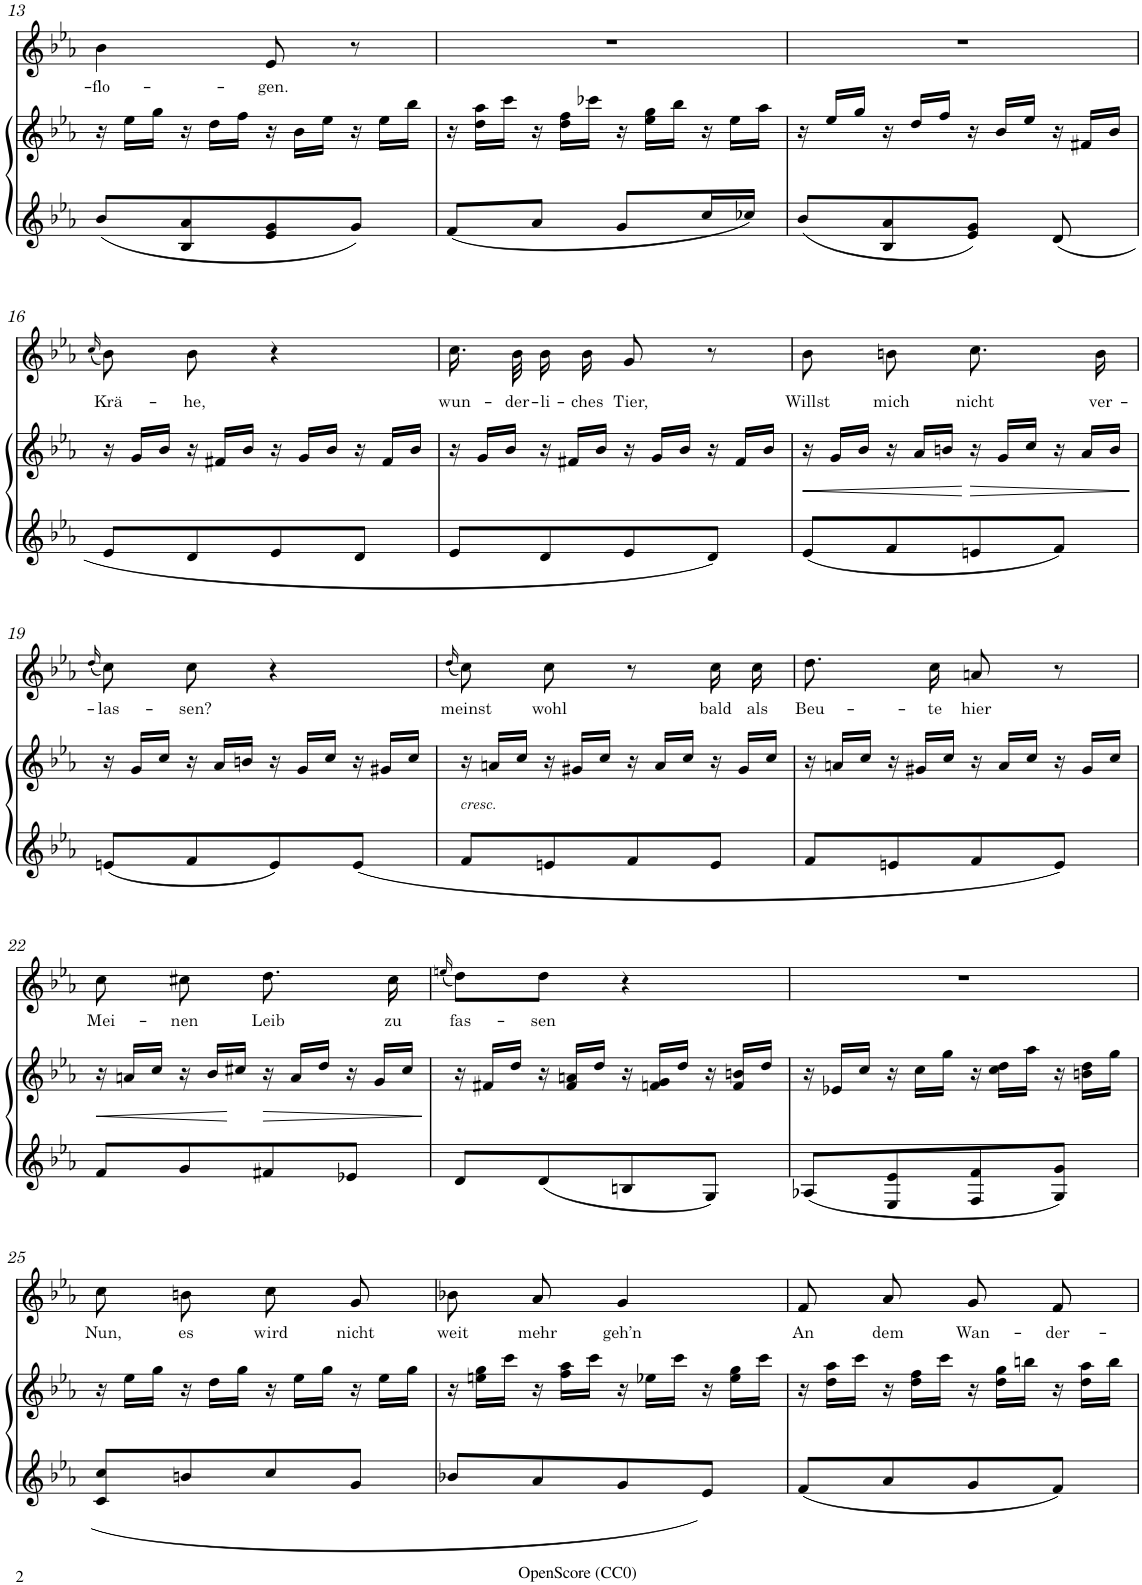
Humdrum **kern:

**kern	**kern	**dynam	**kern	**text
*part2	*part2	*part2	*part1	*part1
*staff3	*staff2	*staff2/3	*staff1	*staff1
*I"Pianoforte	*	*	*I"Singstimme Voice	*
*I'Pno	*	*	*	*
!!LO:PB:g=z
*clefG2	*clefG2	*	*clefG2	*
*k[b-e-a-]	*k[b-e-a-]	*	*k[b-e-a-]	*
*M2/4	*M2/4	*	*M2/4	*
*	*Xtuplet	*	*	*
=13	=13	=13	=13	=13
!	!	!	!	!LO:LY:b
8b-/L	24r	.	4b-\	-flo-
.	24ee-\LL	.	.	.
.	24gg\JJ	.	.	.
8B-/ 8a-/	24r	.	.	.
.	24dd\LL	.	.	.
.	24ff\JJ	.	.	.
!	!	!	!	!LO:LY:b
8e-/ 8g/	24r	.	8e-/	-gen.
.	24b-\LL	.	.	.
.	24ee-\JJ	.	.	.
8g/J	24r	.	8r	.
.	24ee-\LL	.	.	.
.	24bb-\JJ	.	.	.
=14	=14	=14	=14	=14
8f/L	24r	.	2r	.
.	24dd\ 24aa-\LL	.	.	.
.	24ccc\JJ	.	.	.
8a-/J	24r	.	.	.
.	24dd\ 24ff\LL	.	.	.
.	24ccc-X\JJ	.	.	.
8g/L	24r	.	.	.
.	24ee-\ 24gg\LL	.	.	.
.	24bb-\JJ	.	.	.
16cc/L	24r	.	.	.
.	24ee-\LL	.	.	.
16cc-X/JJ	.	.	.	.
.	24aa-\JJ	.	.	.
=15	=15	=15	=15	=15
8b-/L	24r	.	2r	.
.	24ee-/LL	.	.	.
.	24gg/JJ	.	.	.
8B-/ 8a-/	24r	.	.	.
.	24dd/LL	.	.	.
.	24ff/JJ	.	.	.
8e-/ 8g/J	24r	.	.	.
.	24b-/LL	.	.	.
.	24ee-/JJ	.	.	.
8d/	24r	.	.	.
.	24f#X/LL	.	.	.
.	24b-/JJ	.	.	.
!!LO:LB:g=z
=16	=16	=16	=16	=16
.	.	.	(16qcc/	.
!	!	!	!	!LO:LY:b
8e-/L	24r	.	8b-\)	Krä-
.	24g/LL	.	.	.
.	24b-/JJ	.	.	.
!	!	!	!	!LO:LY:b
8d/	24r	.	8b-\	-he,
.	24f#X/LL	.	.	.
.	24b-/JJ	.	.	.
8e-/	24r	.	4r	.
.	24g/LL	.	.	.
.	24b-/JJ	.	.	.
8d/J	24r	.	.	.
.	24f#/LL	.	.	.
.	24b-/JJ	.	.	.
=17	=17	=17	=17	=17
!	!	!	!	!LO:LY:b
8e-/L	24r	.	16.cc\	wun-
.	24g/LL	.	.	.
.	24b-/JJ	.	.	.
!	!	!	!	!LO:LY:b
.	.	.	32b-\	-der-
!	!	!	!	!LO:LY:b
8d/	24r	.	16b-\	-li-
.	24f#X/LL	.	.	.
!	!	!	!	!LO:LY:b
.	.	.	16b-\	-ches
.	24b-/JJ	.	.	.
!	!	!	!	!LO:LY:b
8e-/	24r	.	8g/	Tier,
.	24g/LL	.	.	.
.	24b-/JJ	.	.	.
8d/J	24r	.	8r	.
.	24f#/LL	.	.	.
.	24b-/JJ	.	.	.
=18	=18	=18	=18	=18
!	!	!LO:HP:b	!	!LO:LY:b
8e-/L	24r	<	8b-\	Willst
.	24g/LL	.	.	.
.	24b-/JJ	.	.	.
!	!	!	!	!LO:LY:b
8f/	24r	.	8bn\	mich
.	24a-/LL	.	.	.
.	24bn/JJ	.	.	.
!	!	!LO:HP:n=1:b	!	!LO:LY:b
8en/	24r	[ >	8.cc\	nicht
.	24g/LL	.	.	.
.	24cc/JJ	.	.	.
8f/J	24r	.	.	.
.	24a-/LL	.	.	.
!	!	!	!	!LO:LY:b
.	.	.	16b\	ver-
.	24b/JJ	.	.	.
.	.	]	.	.
!!LO:LB:g=z
=19	=19	=19	=19	=19
.	.	.	(16qdd/	.
!	!	!	!	!LO:LY:b
8en/L	24r	.	8cc\)	-las-
.	24g/LL	.	.	.
.	24cc/JJ	.	.	.
!	!	!	!	!LO:LY:b
8f/	24r	.	8cc\	-sen?
.	24a-/LL	.	.	.
.	24bn/JJ	.	.	.
8e/	24r	.	4r	.
.	24g/LL	.	.	.
.	24cc/JJ	.	.	.
8e/J	24r	.	.	.
.	24g#X/LL	.	.	.
.	24cc/JJ	.	.	.
=20	=20	=20	=20	=20
.	.	.	(16qdd/	.
!	!LO:TX:b:i:t=cresc.	!	!	!
!	!	!	!	!LO:LY:b
8f/L	24r	.	8cc\)	meinst
.	24an/LL	.	.	.
.	24cc/JJ	.	.	.
!	!	!	!	!LO:LY:b
8en/	24r	.	8cc\	wohl
.	24g#X/LL	.	.	.
.	24cc/JJ	.	.	.
8f/	24r	.	8r	.
.	24a/LL	.	.	.
.	24cc/JJ	.	.	.
!	!	!	!	!LO:LY:b
8e/J	24r	.	16cc\	bald
.	24g#/LL	.	.	.
!	!	!	!	!LO:LY:b
.	.	.	16cc\	als
.	24cc/JJ	.	.	.
=21	=21	=21	=21	=21
!	!	!	!	!LO:LY:b
8f/L	24r	.	8.dd\	Beu-
.	24an/LL	.	.	.
.	24cc/JJ	.	.	.
8en/	24r	.	.	.
.	24g#X/LL	.	.	.
!	!	!	!	!LO:LY:b
.	.	.	16cc\	-te
.	24cc/JJ	.	.	.
!	!	!	!	!LO:LY:b
8f/	24r	.	8an/	hier
.	24a/LL	.	.	.
.	24cc/JJ	.	.	.
8e/J	24r	.	8r	.
.	24g#/LL	.	.	.
.	24cc/JJ	.	.	.
!!LO:LB:g=z
=22	=22	=22	=22	=22
!	!	!LO:HP:b	!	!LO:LY:b
8f/L	24r	<	8cc\	Mei-
.	24an/LL	.	.	.
.	24cc/JJ	.	.	.
!	!	!	!	!LO:LY:b
8g/	24r	.	8cc#X\	-nen
.	24b-/LL	.	.	.
.	24cc#X/JJ	[	.	.
!	!	!LO:HP:b	!	!LO:LY:b
8f#X/	24r	>	8.dd\	Leib
.	24a/LL	.	.	.
.	24dd/JJ	.	.	.
8e-X/J	24r	.	.	.
.	24g/LL	.	.	.
!	!	!	!	!LO:LY:b
.	.	.	16cc#\	zu
.	24cc#/JJ	.	.	.
.	.	]	.	.
=23	=23	=23	=23	=23
.	.	.	(16qeen/	.
!	!	!	!	!LO:LY:b
8d/L	24r	.	8dd\L)	fas-
.	24f#X/LL	.	.	.
.	24dd/JJ	.	.	.
!	!	!	!	!LO:LY:b
8d/	24r	.	8dd\J	-sen
.	24f#/ 24an/LL	.	.	.
.	24dd/JJ	.	.	.
8Bn/	24r	.	4r	.
.	24fn/ 24g/LL	.	.	.
.	24dd/JJ	.	.	.
8G/J	24r	.	.	.
.	24f/ 24bn/LL	.	.	.
.	24dd/JJ	.	.	.
=24	=24	=24	=24	=24
8A-X/L	24r	.	2r	.
.	24e-X/LL	.	.	.
.	24cc/JJ	.	.	.
8E-/ 8e-/	24r	.	.	.
.	24cc\LL	.	.	.
.	24gg\JJ	.	.	.
8F/ 8f/	24r	.	.	.
.	24cc\ 24dd\LL	.	.	.
.	24aa-\JJ	.	.	.
8G/ 8g/J	24r	.	.	.
.	24bn\ 24dd\LL	.	.	.
.	24gg\JJ	.	.	.
!!LO:LB:g=z
=25	=25	=25	=25	=25
!	!	!	!	!LO:LY:b
8c/ 8cc/L	24r	.	8cc\	Nun,
.	24ee-\LL	.	.	.
.	24gg\JJ	.	.	.
!	!	!	!	!LO:LY:b
8bn/	24r	.	8bn\	es
.	24dd\LL	.	.	.
.	24gg\JJ	.	.	.
!	!	!	!	!LO:LY:b
8cc/	24r	.	8cc\	wird
.	24ee-\LL	.	.	.
.	24gg\JJ	.	.	.
!	!	!	!	!LO:LY:b
8g/J	24r	.	8g/	nicht
.	24ee-\LL	.	.	.
.	24gg\JJ	.	.	.
=26	=26	=26	=26	=26
!	!	!	!	!LO:LY:b
8b-X/L	24r	.	8b-X\	weit
.	24een\ 24gg\LL	.	.	.
.	24ccc\JJ	.	.	.
!	!	!	!	!LO:LY:b
8a-/	24r	.	8a-/	mehr
.	24ff\ 24aa-\LL	.	.	.
.	24ccc\JJ	.	.	.
!	!	!	!	!LO:LY:b
8g/	24r	.	4g/	geh’n
.	24ee-X\LL	.	.	.
.	24ccc\JJ	.	.	.
8e-/J	24r	.	.	.
.	24ee-\ 24gg\LL	.	.	.
.	24ccc\JJ	.	.	.
=27	=27	=27	=27	=27
!	!	!	!	!LO:LY:b
8f/L	24r	.	8f/	An
.	24dd\ 24aa-\LL	.	.	.
.	24ccc\JJ	.	.	.
!	!	!	!	!LO:LY:b
8a-/	24r	.	8a-/	dem
.	24dd\ 24ff\LL	.	.	.
.	24ccc\JJ	.	.	.
!	!	!	!	!LO:LY:b
8g/	24r	.	8g/	Wan-
.	24dd\ 24gg\LL	.	.	.
.	24bbn\JJ	.	.	.
!	!	!	!	!LO:LY:b
8f/J	24r	.	8f/	-der-
.	24dd\ 24aa-\LL	.	.	.
.	24bb\JJ	.	.	.
=	=	=	=	=
*-	*-	*-	*-	*-
